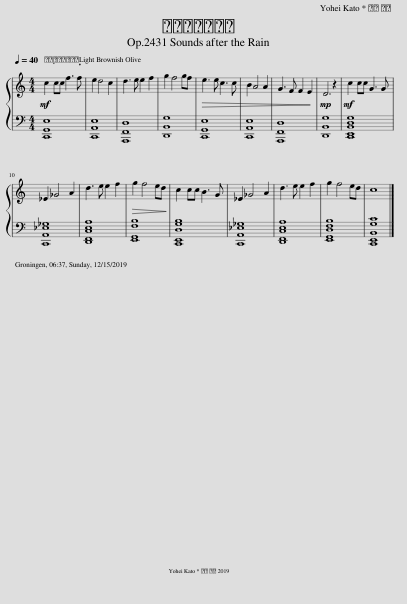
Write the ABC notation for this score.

X:1
%%score { 1 | 2 }
L:1/8
Q:1/4=40
M:4/4
I:linebreak $
K:C
V:1 treble
V:2 bass
V:1
!mf! c2 cc f3 f | e2 d4 c2 | d3 e e2 f2 | g2 f4 gf |!>(! e3 e c3 c!>)! | %5
 B2 A4 A2 | G3 F F2 E2 |!mp! D6 z2 |!mf! c2 cc G3 G |$ _E2 _G4 A2 | %10
 d3 e e2 f2 |!>(! g2 f4 ed!>)! | c2 cc B3 G | _E2 _G4 A2 | d3 e e2 f2 | %15
 g2 f4 ed | c8 |] %17
V:2
 [C,,G,,E,]8 | [C,,A,,E,]8 | [A,,,F,,D,]8 | [D,,B,,G,]8 | [C,,G,,E,]8 | %5
 [C,,A,,E,]8 | [A,,,F,,D,]8 | [D,,B,,G,]8 | [C,,E,,B,,D,G,]8 |$ [C,,A,,_E,_G,]8 | %10
 [D,,F,,C,E,A,]8 | [E,,G,,F,B,]8 | [C,,E,,D,G,B,]8 | [C,,A,,_E,_G,]8 | [D,,F,,C,E,A,]8 | %15
 [E,,G,,D,F,B,]8 | [C,,E,,B,,G,C]8 |] %17
